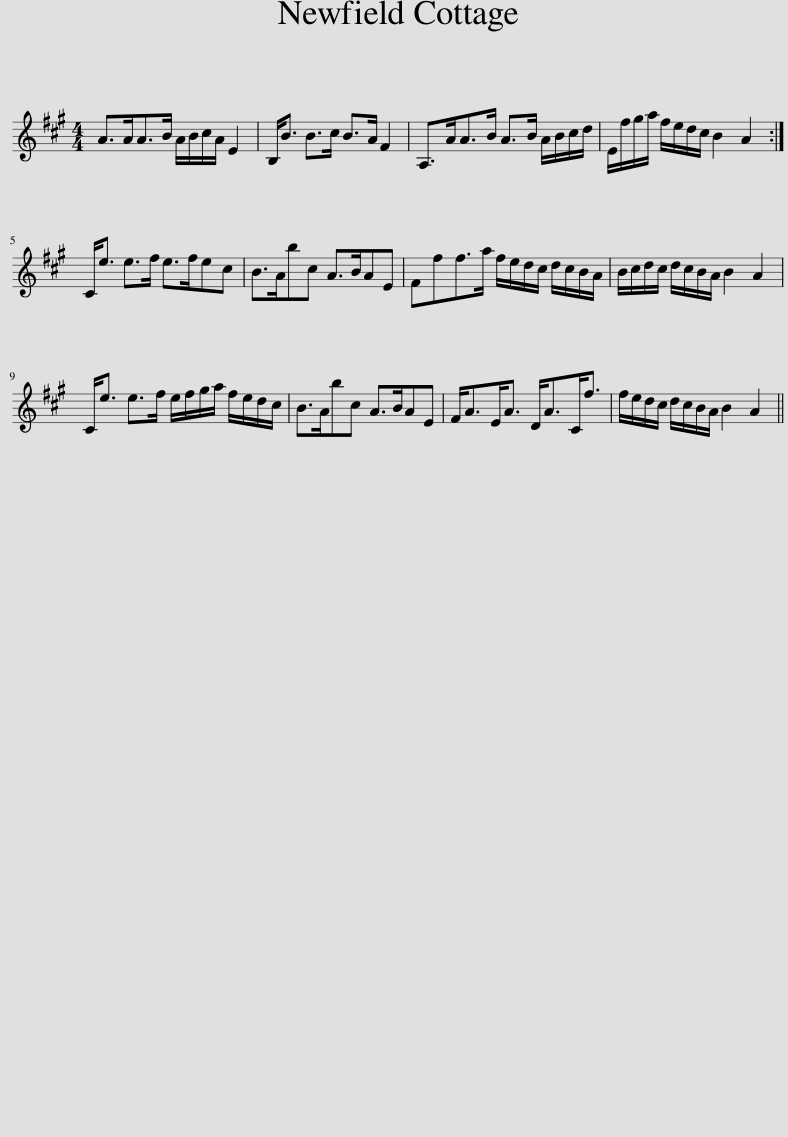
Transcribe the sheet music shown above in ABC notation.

X:1
L:1/8
M:4/4
I:linebreak $
K:A
V:1 treble
V:1
 A>AA>B A/B/c/A/ E2 | B,<B B>c B>A F2 | A,>AA>B A>B A/B/c/d/ | E/f/g/a/ f/e/d/c/ B2 A2 :|$ C<e e>f e>fec | %5
 B>Abc A>BAE | Fff>a f/e/d/c/ d/c/B/A/ | B/c/d/c/ d/c/B/A/ B2 A2 |$ C<e e>f e/f/g/a/ f/e/d/c/ | B>Abc A>BAE | %10
 F<AE<A D<AC<f | f/e/d/c/ d/c/B/A/ B2 A2 || %12
